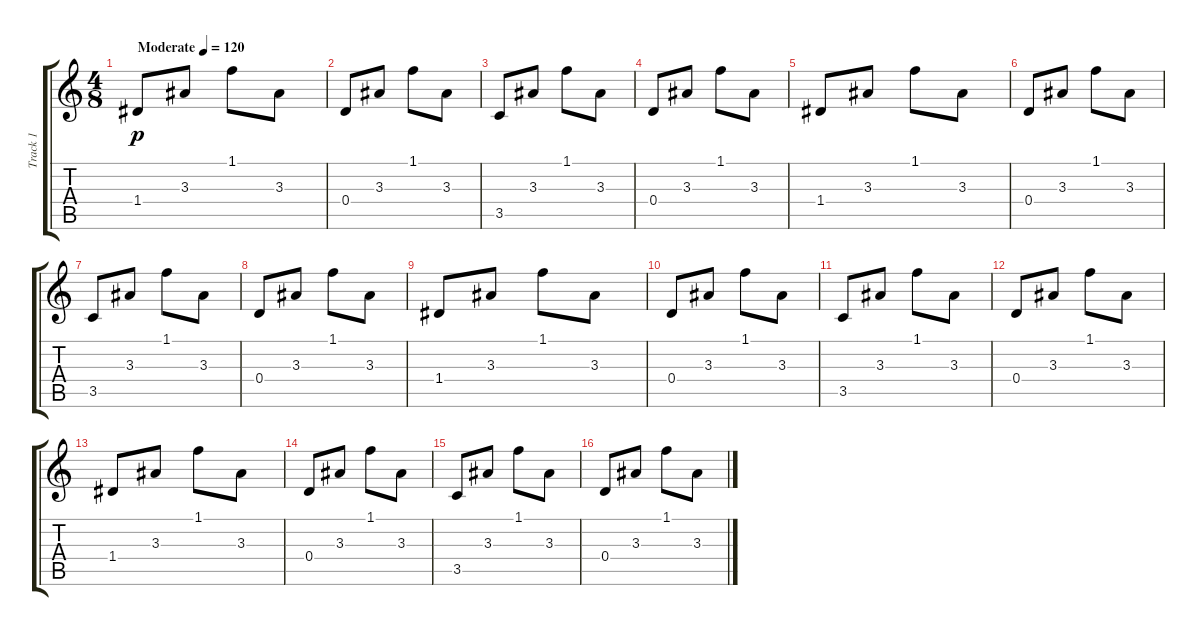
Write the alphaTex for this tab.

\track ("Track 1" "Track 1") {instrument acousticguitarsteel}
\staff {score tabs}
\tuning (E4 B3 G3 D3 A2 E2) {hide}
\ts (4 8)
\tempo (120 "Moderate")
\clef g2
\ks c
1.4.8{dy p instrument acousticguitarsteel} 3.3.8 1.1.8 3.3.8 |
0.4.8 3.3.8 1.1.8 3.3.8 |
3.5.8 3.3.8 1.1.8 3.3.8 |
0.4.8 3.3.8 1.1.8 3.3.8 |
1.4.8 3.3.8 1.1.8 3.3.8 |
0.4.8 3.3.8 1.1.8 3.3.8 |
3.5.8 3.3.8 1.1.8 3.3.8 |
0.4.8 3.3.8 1.1.8 3.3.8 |
1.4.8 3.3.8 1.1.8 3.3.8 |
0.4.8 3.3.8 1.1.8 3.3.8 |
3.5.8 3.3.8 1.1.8 3.3.8 |
0.4.8 3.3.8 1.1.8 3.3.8 |
1.4.8 3.3.8 1.1.8 3.3.8 |
0.4.8 3.3.8 1.1.8 3.3.8 |
3.5.8 3.3.8 1.1.8 3.3.8 |
0.4.8 3.3.8 1.1.8 3.3.8
